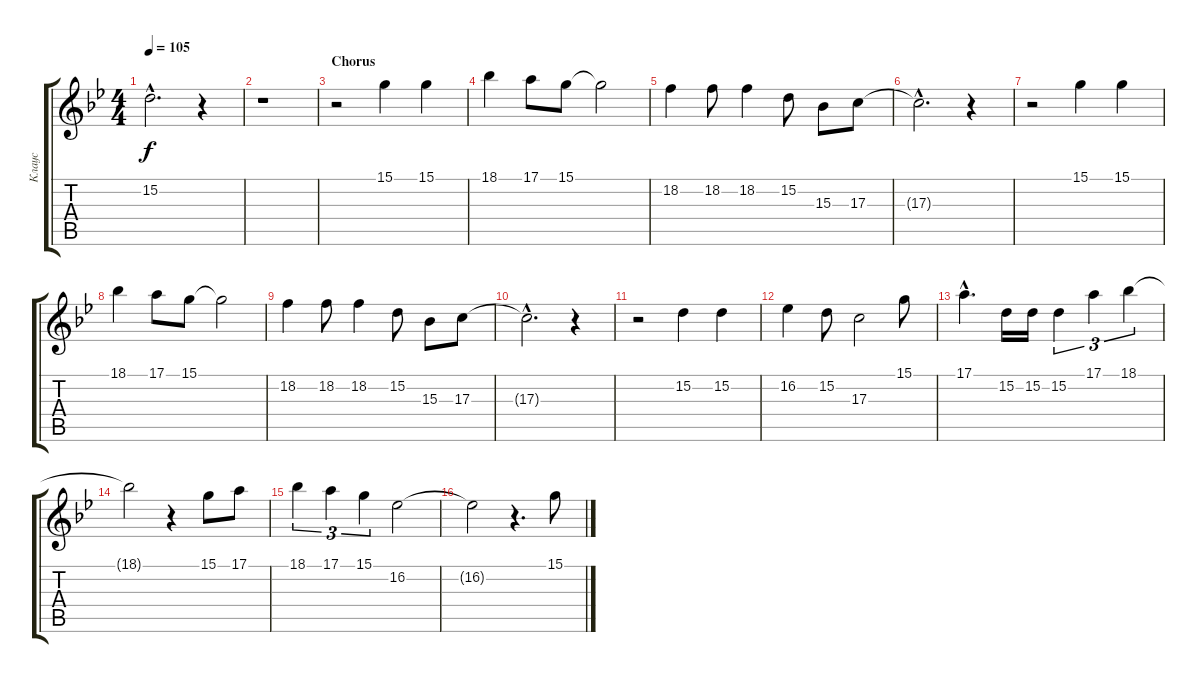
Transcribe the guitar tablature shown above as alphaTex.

\track ("Клаус" "Клаус") {instrument flute}
\staff {score tabs}
\tuning (E4 B3 G3 D3 A2 E2) {hide}
\ts (4 4)
\tempo 105
\clef g2
\ks gminor
15.2{hac}.2{d dy f} r.4 |
r.1 |
\section ("" "Chorus")
r.2 15.1.4 15.1.4 |
18.1.4 17.1.8 15.1.8 15.1{t}.2 |
18.2.4 18.2.8 18.2.4 15.2.8 15.3.8 17.3.8 |
17.3{hac t}.2{d} r.4 |
r.2 15.1.4 15.1.4 |
18.1.4 17.1.8 15.1.8 15.1{t}.2 |
18.2.4 18.2.8 18.2.4 15.2.8 15.3.8 17.3.8 |
17.3{hac t}.2{d} r.4 |
r.2 15.2.4 15.2.4 |
16.2.4 15.2.8 17.3.2 15.1.8 |
17.1{hac}.4{d} 15.2.16 15.2.16 15.2.4{tu (3 2)} 17.1.4{tu (3 2)} 18.1.4{tu (3 2)} |
18.1{t}.2 r.4 15.1.8 17.1.8 |
18.1.4{tu (3 2)} 17.1.4{tu (3 2)} 15.1.4{tu (3 2)} 16.2.2 |
16.2{t}.2 r.4{d} 15.1.8
